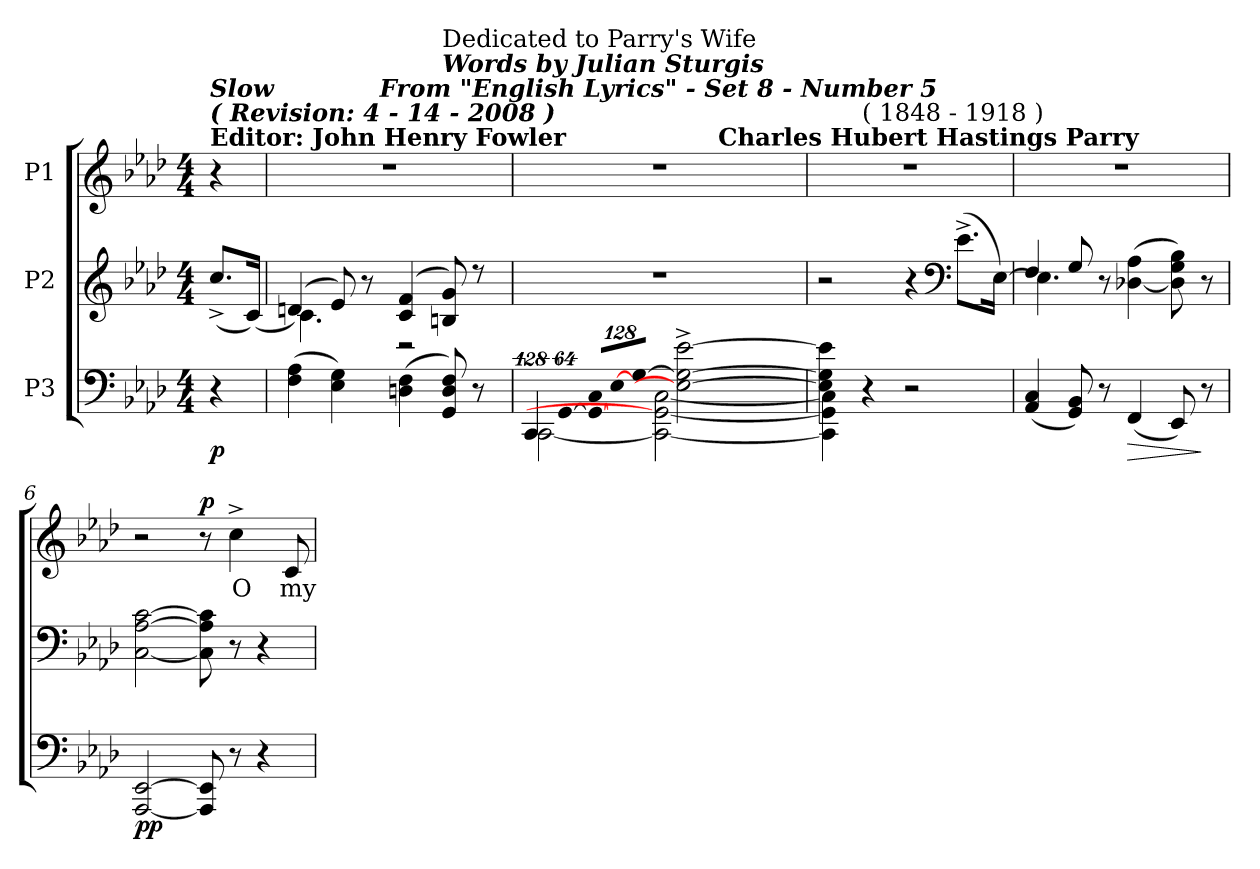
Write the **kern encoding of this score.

**kern	**dynam	**kern	**kern	**text	**dynam
*part3	*part3	*part2	*part1	*part1	*part1
*staff3	*staff3	*staff2	*staff1	*staff1	*staff1
*I"P3	*	*I"P2	*I"P1	*	*
!!LO:PB:g=z
*clefF4	*	*clefG2	*clefG2	*	*
*k[b-e-a-d-]	*	*k[b-e-a-d-]	*k[b-e-a-d-]	*	*
*A-:	*	*A-:	*A-:	*	*
*M4/4	*	*M4/4	*M4/4	*	*
*MM75	*	*MM75	*MM75	*	*
=1	=1	=1	=1	=1	=1
!	!	!	!LO:TX:a:B:t=Editor&colon; John Henry Fowler	!	!
!	!	!	!LO:TX:a:Bi:t=(  Revision&colon;   4 - 14 - 2008  )	!	!
!	!	!	!LO:TX:a:Bi:t=Slow	!	!
4r	p	(8.cc^i/L	4r	.	.
.	.	(16ci/Jk)	.	.	.
=2	=2	=2	=2	=2	=2
*	*	*^	*^	*	*
*	*	*	*	*	*^	*	*
(4Fi\ 4A-i	.	(4dni/)	4.ci\	1r	4ryy	2.ryy	.	.
4E-i\ 4Gi)	.	8e-i/)	.	.	8ryy	.	.	.
.	.	8r	8ryy	.	32...ryy	.	.	.
!	!	!	!	!	!LO:TX:a:Bi:t=From "English Lyrics" -  Set 8 -  Number 5	!	!	!
.	.	.	.	.	2ryy	.	.	.
(4Dni\ 4Fi	.	(4ci/ 4fi	2r	.	.	.	.	.
!	!	!	!	!	!	!LO:TX:a:Bi:t=Words by Julian Sturgis	!	!
!	!	!	!	!	!	!LO:TX:a:t=Dedicated to Parry's Wife	!	!
8GGi/ 8Di 8Fi)	.	8Bni/ 8gi)	.	.	.	4ryy	.	.
8r	.	8r	.	.	.	.	.	.
.	.	.	.	.	16ryy	.	.	.
.	.	.	.	.	256ryy	.	.	.
=3	=3	=3	=3	=3	=3	=3	=3	=3
!LO:N:vis=4	!	!	!	!	!	!	!	!
*	*	*v	*v	*	*	*	*	*
*^	*	*	*	*v	*v	*	*
512%85CCi/	[2CCi\	.	1r	1r	2ryy	.	.
!LO:N:vis=8	!	!	!	!	!	!	!
[512%43GGi/	.	.	.	.	.	.	.
*Xbrackettup	*	*	*	*	*	*	*
!LO:N:vis=8	!	!	!	!	!	!	!
1024%85GGi/_ 1024%85CiL	.	.	.	.	.	.	.
!LO:N:vis=8	!	!	!	!	!	!	!
[1024%85E-i/	.	.	.	.	.	.	.
!LO:N:vis=8	!	!	!	!	!	!	!
[512%43Gi/J	.	.	.	.	.	.	.
2E-i\_^ 2Gi_^ [2e-i^	2CCi\_ 2GGi_ [2Ci	.	.	.	4ryy	.	.
.	.	.	.	.	128...ryy	.	.
!	!	!	!	!	!LO:TX:a:B:t=Charles Hubert Hastings Parry	!	!
.	.	.	.	.	8ryy	.	.
.	.	.	.	.	16ryy	.	.
.	.	.	.	.	32ryy	.	.
.	.	.	.	.	64ryy	.	.
.	.	.	.	.	1024ryy	.	.
=4	=4	=4	=4	=4	=4	=4	=4
4E-i\] 4Gi] 4e-i]	4CCi\] 4GGi] 4Ci]	.	2r	1r	4ryy	.	.
!	!	!	!	!	!LO:TX:a:t=( 1848 - 1918 )	!	!
4r	4ryy	.	.	.	2.ryy	.	.
2r	2ryy	.	4r	.	.	.	.
*	*	*	*clefF4	*	*	*	*
.	.	.	(8.e-^i\L	.	.	.	.
.	.	.	[16E-i\Jk)	.	.	.	.
*v	*v	*	*	*v	*v	*	*
!!LO:LB:g=z
=5	=5	=5	=5	=5	=5
*	*	*^	*	*	*
(4AA-i/ 4Ci	.	4Fi/	4.E-i\]	1r	.	.
8GGi/ 8BB-i)	.	8Gi/	.	.	.	.
8r	.	8r	8ryy	.	.	.
!	!LO:HP:b	!	!	!	!	!
(4FFi/	>	([4D-Xi\ 4A-i	2ryy	.	.	.
8EE-i/)	.	8D-i\] 8Gi 8B-i)	.	.	.	.
8r	]	8r	.	.	.	.
*	*	*v	*v	*	*	*
=6	=6	=6	=6	=6	=6
[2AAA-i/ [2EE-i	pp	[2Ci\ [2A-i [2ci	2r	.	.
8AAA-i/] 8EE-i]	.	8Ci\] 8A-i] 8ci]	8r	.	p
!	!	!	!	!LO:LY:b:color=#000000	!
8r	.	8r	4cc^i\	O	.
4r	.	4r	.	.	.
!	!	!	!	!LO:LY:b:color=#000000	!
.	.	.	8ci/	my	.
=	=	=	=	=	=
*-	*-	*-	*-	*-	*-
